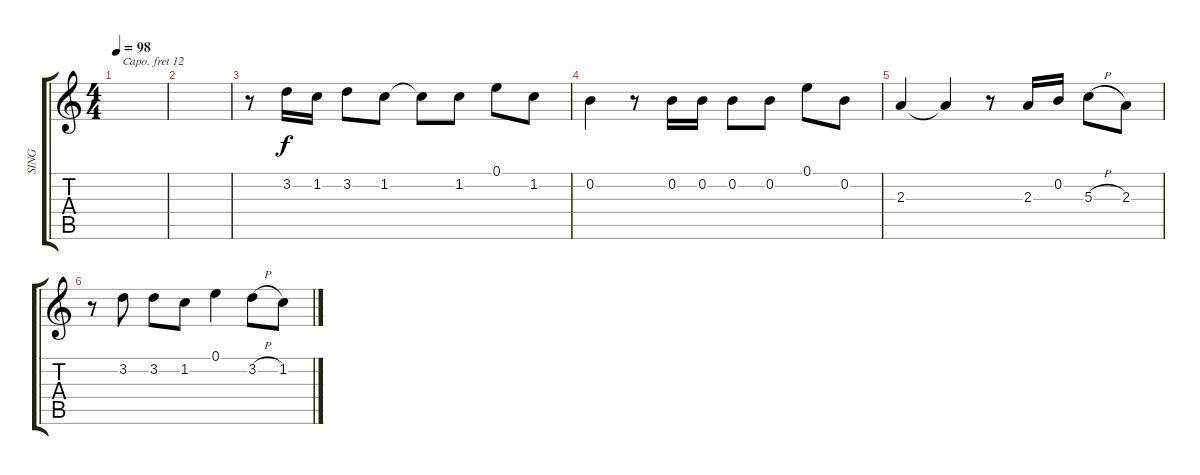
\track ("SING" "SING") {instrument electricgrandpiano}
\staff {score tabs}
\capo 12
\tuning (E4 B3 G3 D3 A2 E2) {hide}
\ts (4 4)
\tempo 98
\clef g2
\ks c
|
|
r.8 3.2.16 1.2.16 3.2.8 1.2.8 1.2{t}.8 1.2.8 0.1.8 1.2.8 |
0.2.4 r.8 0.2.16 0.2.16 0.2.8 0.2.8 0.1.8 0.2.8 |
2.3.4 2.3{t}.4 r.8 2.3.16 0.2.16 5.3{h}.8 2.3.8 |
r.8 3.2.8 3.2.8 1.2.8 0.1.4 3.2{h}.8 1.2.8
